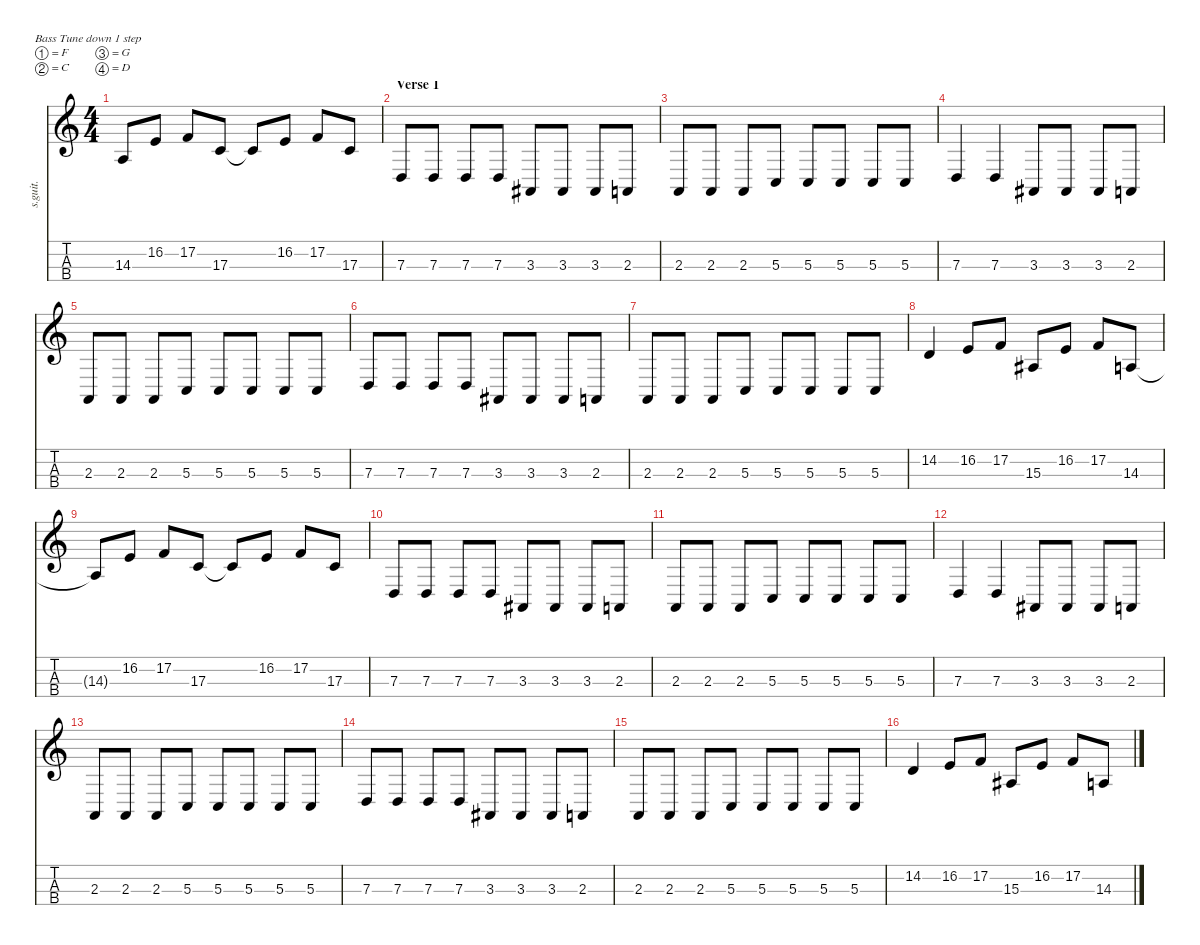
\defaultSystemsLayout 4
\hideDynamics
\bracketExtendMode nobrackets
\track ("Water" "s.guit.") {instrument electricbasspick}
\staff {score tabs}
\tuning (F2 C2 G1 D1)
\ts (4 4)
\tempo (130 hide)
\clef g2
\ks c
14.3{t}.8{lyrics (0 "") lyrics (1 "") lyrics (2 "") lyrics (3 "") lyrics (4 "") dy f} 16.2.8{lyrics (0 "") lyrics (1 "") lyrics (2 "") lyrics (3 "") lyrics (4 "")} 17.2.8{lyrics (0 "") lyrics (1 "") lyrics (2 "") lyrics (3 "") lyrics (4 "")} 17.3.8{lyrics (0 "") lyrics (1 "") lyrics (2 "") lyrics (3 "") lyrics (4 "")} 17.3{t}.8{lyrics (0 "") lyrics (1 "") lyrics (2 "") lyrics (3 "") lyrics (4 "")} 16.2.8{lyrics (0 "") lyrics (1 "") lyrics (2 "") lyrics (3 "") lyrics (4 "")} 17.2.8{lyrics (0 "") lyrics (1 "") lyrics (2 "") lyrics (3 "") lyrics (4 "")} 17.3.8{lyrics (0 "") lyrics (1 "") lyrics (2 "") lyrics (3 "") lyrics (4 "")} |
\section ("" "Verse 1")
7.3.8{lyrics (0 "") lyrics (1 "") lyrics (2 "") lyrics (3 "") lyrics (4 "")} 7.3.8{lyrics (0 "") lyrics (1 "") lyrics (2 "") lyrics (3 "") lyrics (4 "")} 7.3.8{lyrics (0 "") lyrics (1 "") lyrics (2 "") lyrics (3 "") lyrics (4 "")} 7.3.8{lyrics (0 "") lyrics (1 "") lyrics (2 "") lyrics (3 "") lyrics (4 "")} 3.3{acc #}.8{lyrics (0 "") lyrics (1 "") lyrics (2 "") lyrics (3 "") lyrics (4 "")} 3.3{acc #}.8{lyrics (0 "") lyrics (1 "") lyrics (2 "") lyrics (3 "") lyrics (4 "")} 3.3{acc #}.8{lyrics (0 "") lyrics (1 "") lyrics (2 "") lyrics (3 "") lyrics (4 "")} 2.3.8{lyrics (0 "") lyrics (1 "") lyrics (2 "") lyrics (3 "") lyrics (4 "")} |
2.3.8{lyrics (0 "") lyrics (1 "") lyrics (2 "") lyrics (3 "") lyrics (4 "")} 2.3.8{lyrics (0 "") lyrics (1 "") lyrics (2 "") lyrics (3 "") lyrics (4 "")} 2.3.8{lyrics (0 "") lyrics (1 "") lyrics (2 "") lyrics (3 "") lyrics (4 "")} 5.3.8{lyrics (0 "") lyrics (1 "") lyrics (2 "") lyrics (3 "") lyrics (4 "")} 5.3.8{lyrics (0 "") lyrics (1 "") lyrics (2 "") lyrics (3 "") lyrics (4 "")} 5.3.8{lyrics (0 "") lyrics (1 "") lyrics (2 "") lyrics (3 "") lyrics (4 "")} 5.3.8{lyrics (0 "") lyrics (1 "") lyrics (2 "") lyrics (3 "") lyrics (4 "")} 5.3.8{lyrics (0 "") lyrics (1 "") lyrics (2 "") lyrics (3 "") lyrics (4 "")} |
7.3.4{lyrics (0 "") lyrics (1 "") lyrics (2 "") lyrics (3 "") lyrics (4 "")} 7.3.4{lyrics (0 "") lyrics (1 "") lyrics (2 "") lyrics (3 "") lyrics (4 "")} 3.3{acc #}.8{lyrics (0 "") lyrics (1 "") lyrics (2 "") lyrics (3 "") lyrics (4 "")} 3.3{acc #}.8{lyrics (0 "") lyrics (1 "") lyrics (2 "") lyrics (3 "") lyrics (4 "")} 3.3{acc #}.8{lyrics (0 "") lyrics (1 "") lyrics (2 "") lyrics (3 "") lyrics (4 "")} 2.3.8{lyrics (0 "") lyrics (1 "") lyrics (2 "") lyrics (3 "") lyrics (4 "")} |
2.3.8{lyrics (0 "") lyrics (1 "") lyrics (2 "") lyrics (3 "") lyrics (4 "")} 2.3.8{lyrics (0 "") lyrics (1 "") lyrics (2 "") lyrics (3 "") lyrics (4 "")} 2.3.8{lyrics (0 "") lyrics (1 "") lyrics (2 "") lyrics (3 "") lyrics (4 "")} 5.3.8{lyrics (0 "") lyrics (1 "") lyrics (2 "") lyrics (3 "") lyrics (4 "")} 5.3.8{lyrics (0 "") lyrics (1 "") lyrics (2 "") lyrics (3 "") lyrics (4 "")} 5.3.8{lyrics (0 "") lyrics (1 "") lyrics (2 "") lyrics (3 "") lyrics (4 "")} 5.3.8{lyrics (0 "") lyrics (1 "") lyrics (2 "") lyrics (3 "") lyrics (4 "")} 5.3.8{lyrics (0 "") lyrics (1 "") lyrics (2 "") lyrics (3 "") lyrics (4 "")} |
7.3.8{lyrics (0 "") lyrics (1 "") lyrics (2 "") lyrics (3 "") lyrics (4 "")} 7.3.8{lyrics (0 "") lyrics (1 "") lyrics (2 "") lyrics (3 "") lyrics (4 "")} 7.3.8{lyrics (0 "") lyrics (1 "") lyrics (2 "") lyrics (3 "") lyrics (4 "")} 7.3.8{lyrics (0 "") lyrics (1 "") lyrics (2 "") lyrics (3 "") lyrics (4 "")} 3.3{acc #}.8{lyrics (0 "") lyrics (1 "") lyrics (2 "") lyrics (3 "") lyrics (4 "")} 3.3{acc #}.8{lyrics (0 "") lyrics (1 "") lyrics (2 "") lyrics (3 "") lyrics (4 "")} 3.3{acc #}.8{lyrics (0 "") lyrics (1 "") lyrics (2 "") lyrics (3 "") lyrics (4 "")} 2.3.8{lyrics (0 "") lyrics (1 "") lyrics (2 "") lyrics (3 "") lyrics (4 "")} |
2.3.8{lyrics (0 "") lyrics (1 "") lyrics (2 "") lyrics (3 "") lyrics (4 "")} 2.3.8{lyrics (0 "") lyrics (1 "") lyrics (2 "") lyrics (3 "") lyrics (4 "")} 2.3.8{lyrics (0 "") lyrics (1 "") lyrics (2 "") lyrics (3 "") lyrics (4 "")} 5.3.8{lyrics (0 "") lyrics (1 "") lyrics (2 "") lyrics (3 "") lyrics (4 "")} 5.3.8{lyrics (0 "") lyrics (1 "") lyrics (2 "") lyrics (3 "") lyrics (4 "")} 5.3.8{lyrics (0 "") lyrics (1 "") lyrics (2 "") lyrics (3 "") lyrics (4 "")} 5.3.8{lyrics (0 "") lyrics (1 "") lyrics (2 "") lyrics (3 "") lyrics (4 "")} 5.3.8{lyrics (0 "") lyrics (1 "") lyrics (2 "") lyrics (3 "") lyrics (4 "")} |
14.2.4{lyrics (0 "") lyrics (1 "") lyrics (2 "") lyrics (3 "") lyrics (4 "")} 16.2.8{lyrics (0 "") lyrics (1 "") lyrics (2 "") lyrics (3 "") lyrics (4 "")} 17.2.8{lyrics (0 "") lyrics (1 "") lyrics (2 "") lyrics (3 "") lyrics (4 "")} 15.3{acc #}.8{lyrics (0 "") lyrics (1 "") lyrics (2 "") lyrics (3 "") lyrics (4 "")} 16.2.8{lyrics (0 "") lyrics (1 "") lyrics (2 "") lyrics (3 "") lyrics (4 "")} 17.2.8{lyrics (0 "") lyrics (1 "") lyrics (2 "") lyrics (3 "") lyrics (4 "")} 14.3.8{lyrics (0 "") lyrics (1 "") lyrics (2 "") lyrics (3 "") lyrics (4 "")} |
14.3{t}.8{lyrics (0 "") lyrics (1 "") lyrics (2 "") lyrics (3 "") lyrics (4 "")} 16.2.8{lyrics (0 "") lyrics (1 "") lyrics (2 "") lyrics (3 "") lyrics (4 "")} 17.2.8{lyrics (0 "") lyrics (1 "") lyrics (2 "") lyrics (3 "") lyrics (4 "")} 17.3.8{lyrics (0 "") lyrics (1 "") lyrics (2 "") lyrics (3 "") lyrics (4 "")} 17.3{t}.8{lyrics (0 "") lyrics (1 "") lyrics (2 "") lyrics (3 "") lyrics (4 "")} 16.2.8{lyrics (0 "") lyrics (1 "") lyrics (2 "") lyrics (3 "") lyrics (4 "")} 17.2.8{lyrics (0 "") lyrics (1 "") lyrics (2 "") lyrics (3 "") lyrics (4 "")} 17.3.8{lyrics (0 "") lyrics (1 "") lyrics (2 "") lyrics (3 "") lyrics (4 "")} |
7.3.8{lyrics (0 "") lyrics (1 "") lyrics (2 "") lyrics (3 "") lyrics (4 "")} 7.3.8{lyrics (0 "") lyrics (1 "") lyrics (2 "") lyrics (3 "") lyrics (4 "")} 7.3.8{lyrics (0 "") lyrics (1 "") lyrics (2 "") lyrics (3 "") lyrics (4 "")} 7.3.8{lyrics (0 "") lyrics (1 "") lyrics (2 "") lyrics (3 "") lyrics (4 "")} 3.3{acc #}.8{lyrics (0 "") lyrics (1 "") lyrics (2 "") lyrics (3 "") lyrics (4 "")} 3.3{acc #}.8{lyrics (0 "") lyrics (1 "") lyrics (2 "") lyrics (3 "") lyrics (4 "")} 3.3{acc #}.8{lyrics (0 "") lyrics (1 "") lyrics (2 "") lyrics (3 "") lyrics (4 "")} 2.3.8{lyrics (0 "") lyrics (1 "") lyrics (2 "") lyrics (3 "") lyrics (4 "")} |
2.3.8{lyrics (0 "") lyrics (1 "") lyrics (2 "") lyrics (3 "") lyrics (4 "")} 2.3.8{lyrics (0 "") lyrics (1 "") lyrics (2 "") lyrics (3 "") lyrics (4 "")} 2.3.8{lyrics (0 "") lyrics (1 "") lyrics (2 "") lyrics (3 "") lyrics (4 "")} 5.3.8{lyrics (0 "") lyrics (1 "") lyrics (2 "") lyrics (3 "") lyrics (4 "")} 5.3.8{lyrics (0 "") lyrics (1 "") lyrics (2 "") lyrics (3 "") lyrics (4 "")} 5.3.8{lyrics (0 "") lyrics (1 "") lyrics (2 "") lyrics (3 "") lyrics (4 "")} 5.3.8{lyrics (0 "") lyrics (1 "") lyrics (2 "") lyrics (3 "") lyrics (4 "")} 5.3.8{lyrics (0 "") lyrics (1 "") lyrics (2 "") lyrics (3 "") lyrics (4 "")} |
7.3.4{lyrics (0 "") lyrics (1 "") lyrics (2 "") lyrics (3 "") lyrics (4 "")} 7.3.4{lyrics (0 "") lyrics (1 "") lyrics (2 "") lyrics (3 "") lyrics (4 "")} 3.3{acc #}.8{lyrics (0 "") lyrics (1 "") lyrics (2 "") lyrics (3 "") lyrics (4 "")} 3.3{acc #}.8{lyrics (0 "") lyrics (1 "") lyrics (2 "") lyrics (3 "") lyrics (4 "")} 3.3{acc #}.8{lyrics (0 "") lyrics (1 "") lyrics (2 "") lyrics (3 "") lyrics (4 "")} 2.3.8{lyrics (0 "") lyrics (1 "") lyrics (2 "") lyrics (3 "") lyrics (4 "")} |
2.3.8{lyrics (0 "") lyrics (1 "") lyrics (2 "") lyrics (3 "") lyrics (4 "")} 2.3.8{lyrics (0 "") lyrics (1 "") lyrics (2 "") lyrics (3 "") lyrics (4 "")} 2.3.8{lyrics (0 "") lyrics (1 "") lyrics (2 "") lyrics (3 "") lyrics (4 "")} 5.3.8{lyrics (0 "") lyrics (1 "") lyrics (2 "") lyrics (3 "") lyrics (4 "")} 5.3.8{lyrics (0 "") lyrics (1 "") lyrics (2 "") lyrics (3 "") lyrics (4 "")} 5.3.8{lyrics (0 "") lyrics (1 "") lyrics (2 "") lyrics (3 "") lyrics (4 "")} 5.3.8{lyrics (0 "") lyrics (1 "") lyrics (2 "") lyrics (3 "") lyrics (4 "")} 5.3.8{lyrics (0 "") lyrics (1 "") lyrics (2 "") lyrics (3 "") lyrics (4 "")} |
7.3.8{lyrics (0 "") lyrics (1 "") lyrics (2 "") lyrics (3 "") lyrics (4 "")} 7.3.8{lyrics (0 "") lyrics (1 "") lyrics (2 "") lyrics (3 "") lyrics (4 "")} 7.3.8{lyrics (0 "") lyrics (1 "") lyrics (2 "") lyrics (3 "") lyrics (4 "")} 7.3.8{lyrics (0 "") lyrics (1 "") lyrics (2 "") lyrics (3 "") lyrics (4 "")} 3.3{acc #}.8{lyrics (0 "") lyrics (1 "") lyrics (2 "") lyrics (3 "") lyrics (4 "")} 3.3{acc #}.8{lyrics (0 "") lyrics (1 "") lyrics (2 "") lyrics (3 "") lyrics (4 "")} 3.3{acc #}.8{lyrics (0 "") lyrics (1 "") lyrics (2 "") lyrics (3 "") lyrics (4 "")} 2.3.8{lyrics (0 "") lyrics (1 "") lyrics (2 "") lyrics (3 "") lyrics (4 "")} |
2.3.8{lyrics (0 "") lyrics (1 "") lyrics (2 "") lyrics (3 "") lyrics (4 "")} 2.3.8{lyrics (0 "") lyrics (1 "") lyrics (2 "") lyrics (3 "") lyrics (4 "")} 2.3.8{lyrics (0 "") lyrics (1 "") lyrics (2 "") lyrics (3 "") lyrics (4 "")} 5.3.8{lyrics (0 "") lyrics (1 "") lyrics (2 "") lyrics (3 "") lyrics (4 "")} 5.3.8{lyrics (0 "") lyrics (1 "") lyrics (2 "") lyrics (3 "") lyrics (4 "")} 5.3.8{lyrics (0 "") lyrics (1 "") lyrics (2 "") lyrics (3 "") lyrics (4 "")} 5.3.8{lyrics (0 "") lyrics (1 "") lyrics (2 "") lyrics (3 "") lyrics (4 "")} 5.3.8{lyrics (0 "") lyrics (1 "") lyrics (2 "") lyrics (3 "") lyrics (4 "")} |
14.2.4{lyrics (0 "") lyrics (1 "") lyrics (2 "") lyrics (3 "") lyrics (4 "")} 16.2.8{lyrics (0 "") lyrics (1 "") lyrics (2 "") lyrics (3 "") lyrics (4 "")} 17.2.8{lyrics (0 "") lyrics (1 "") lyrics (2 "") lyrics (3 "") lyrics (4 "")} 15.3{acc #}.8{lyrics (0 "") lyrics (1 "") lyrics (2 "") lyrics (3 "") lyrics (4 "")} 16.2.8{lyrics (0 "") lyrics (1 "") lyrics (2 "") lyrics (3 "") lyrics (4 "")} 17.2.8{lyrics (0 "") lyrics (1 "") lyrics (2 "") lyrics (3 "") lyrics (4 "")} 14.3.8{lyrics (0 "") lyrics (1 "") lyrics (2 "") lyrics (3 "") lyrics (4 "")}
